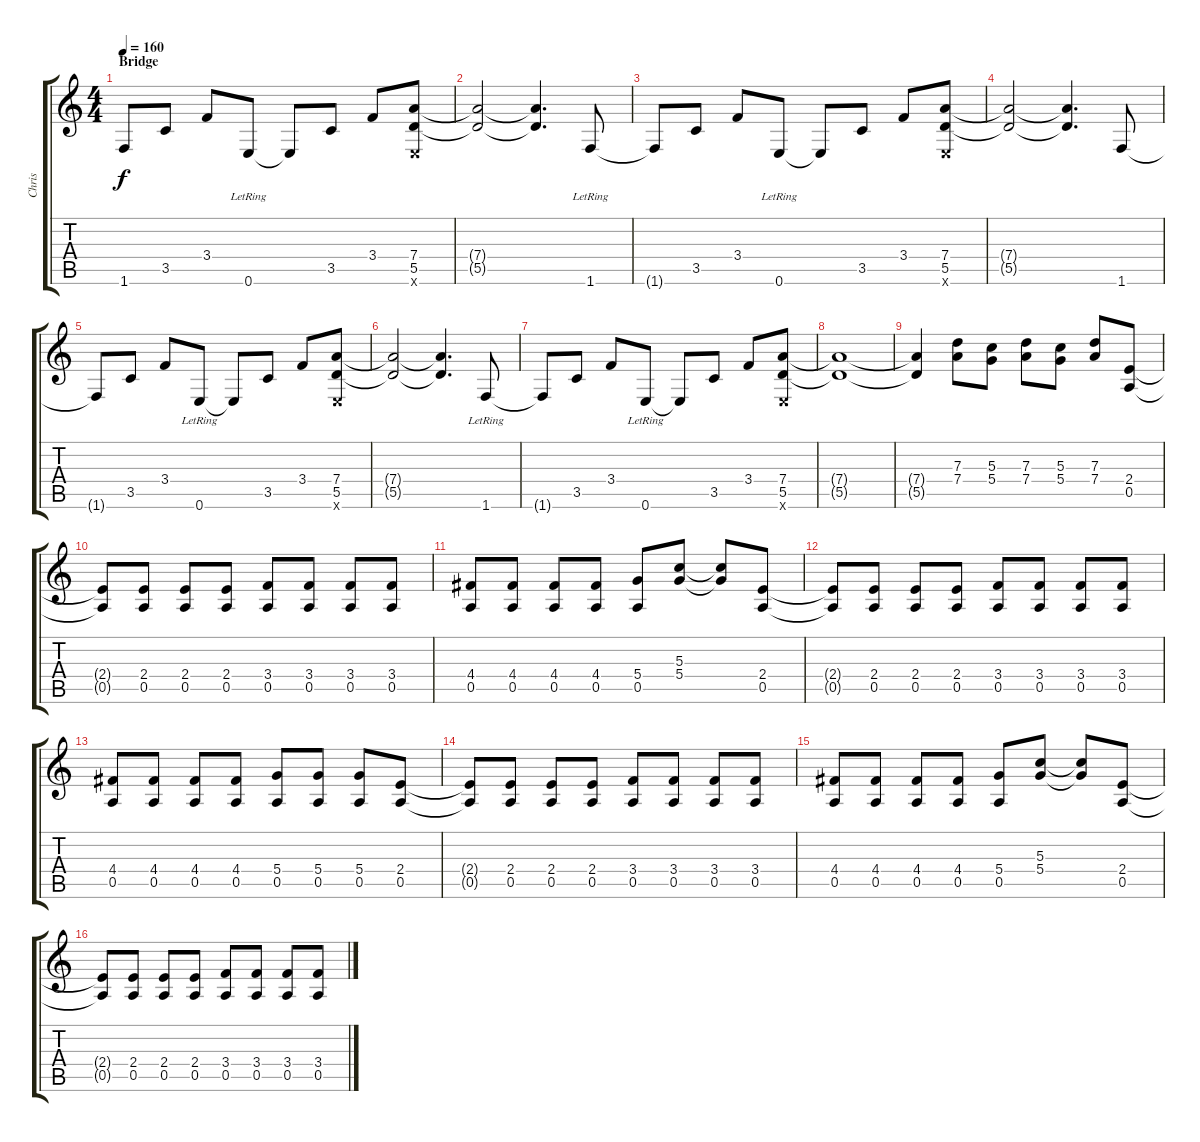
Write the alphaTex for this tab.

\track ("Chris" "Chris") {instrument overdrivenguitar}
\staff {score tabs}
\tuning (E4 B3 G3 D3 A2 E2) {hide}
\ts (4 4)
\section ("" "Bridge")
\tempo 160
\clef g2
\ks c
1.6{t}.8{dy f} 3.5.8 3.4.8 0.6{lr}.8 0.6{t}.8 3.5.8 3.4.8 (7.4 5.5 0.6{x}).8 |
(7.4{t} 5.5{t}).2 (7.4{t} 5.5{t}).4{d} 1.6{lr}.8 |
1.6{t}.8 3.5.8 3.4.8 0.6{lr}.8 0.6{t}.8 3.5.8 3.4.8 (7.4 5.5 0.6{x}).8 |
(7.4{t} 5.5{t}).2 (7.4{t} 5.5{t}).4{d} 1.6.8 |
1.6{t}.8 3.5.8 3.4.8 0.6{lr}.8 0.6{t}.8 3.5.8 3.4.8 (7.4 5.5 0.6{x}).8 |
(7.4{t} 5.5{t}).2 (7.4{t} 5.5{t}).4{d} 1.6{lr}.8 |
1.6{t}.8 3.5.8 3.4.8 0.6{lr}.8 0.6{t}.8 3.5.8 3.4.8 (7.4 5.5 0.6{x}).8 |
(7.4{t} 5.5{t}).1 |
(7.4{t} 5.5{t}).4 (7.3 7.4).8 (5.3 5.4).8 (7.3 7.4).8 (5.3 5.4).8 (7.3 7.4).8 (2.4 0.5).8 |
(2.4{t} 0.5{t}).8 (2.4 0.5).8 (2.4 0.5).8 (2.4 0.5).8 (3.4 0.5).8 (3.4 0.5).8 (3.4 0.5).8 (3.4 0.5).8 |
(4.4 0.5).8 (4.4 0.5).8 (4.4 0.5).8 (4.4 0.5).8 (5.4 0.5).8 (5.3 5.4).8 (5.3{t} 5.4{t}).8 (2.4 0.5).8 |
(2.4{t} 0.5{t}).8 (2.4 0.5).8 (2.4 0.5).8 (2.4 0.5).8 (3.4 0.5).8 (3.4 0.5).8 (3.4 0.5).8 (3.4 0.5).8 |
(4.4 0.5).8 (4.4 0.5).8 (4.4 0.5).8 (4.4 0.5).8 (5.4 0.5).8 (5.4 0.5).8 (5.4 0.5).8 (2.4 0.5).8 |
(2.4{t} 0.5{t}).8 (2.4 0.5).8 (2.4 0.5).8 (2.4 0.5).8 (3.4 0.5).8 (3.4 0.5).8 (3.4 0.5).8 (3.4 0.5).8 |
(4.4 0.5).8 (4.4 0.5).8 (4.4 0.5).8 (4.4 0.5).8 (5.4 0.5).8 (5.3 5.4).8 (5.3{t} 5.4{t}).8 (2.4 0.5).8 |
(2.4{t} 0.5{t}).8 (2.4 0.5).8 (2.4 0.5).8 (2.4 0.5).8 (3.4 0.5).8 (3.4 0.5).8 (3.4 0.5).8 (3.4 0.5).8
